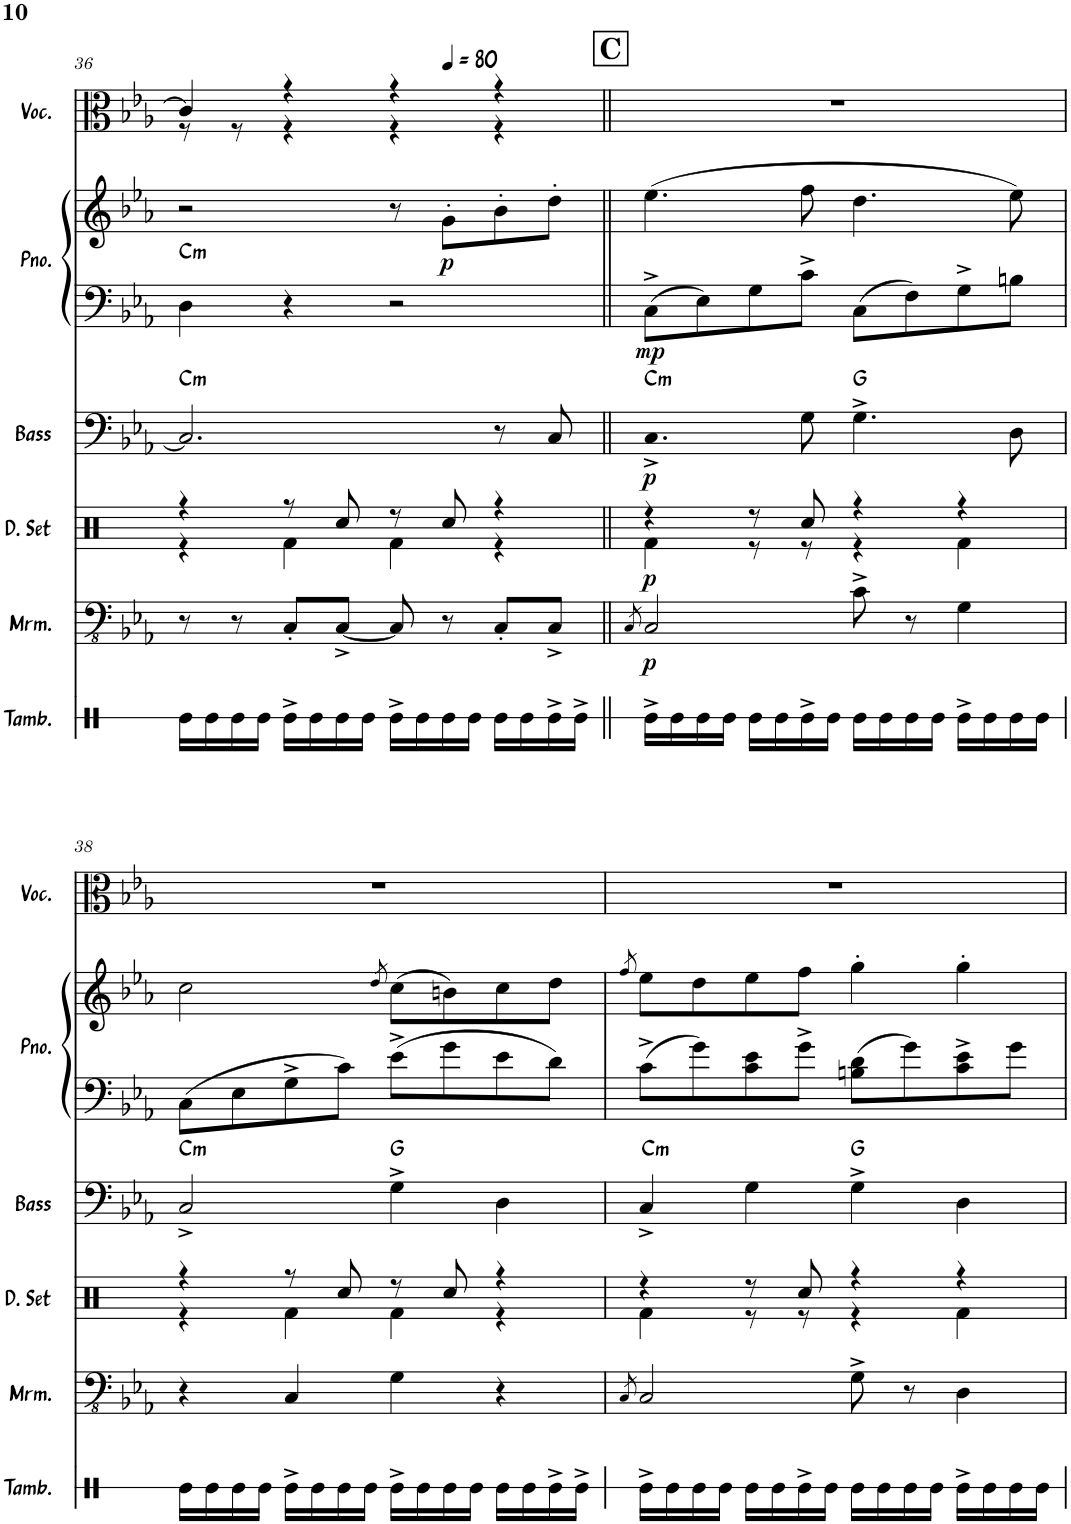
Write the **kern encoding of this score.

**kern	**kern	**dynam	**kern	**dynam	**kern	**dynam	**harte	**kern	**kern	**dynam	**harte	**kern
*part6	*part5	*part5	*part4	*part4	*part3	*part3	*part3	*part2	*part2	*part2	*part2	*part1
*staff7	*staff6	*staff6	*staff5	*staff5	*staff4	*staff4	*	*staff3	*staff2	*staff2/3	*	*staff1
*I"Tambourine	*I"Marimba	*	*I"Drumset	*	*I"Acoustic Bass	*	*	*I"Piano	*	*	*	*I"Vocals
*I'Tamb.	*I'Mrm.	*	*I'D. Set	*	*I'Bass	*	*	*I'Pno.	*	*	*	*I'Voc.
!!LO:PB:g=z
*clefX	*clefFv4	*	*clefX	*	*clefF4	*	*	*clefF4	*clefG2	*	*	*clefC3
*	*	*	*	*	*Trd7c12	*	*	*	*	*	*	*
*k[]	*k[b-e-a-]	*	*k[]	*	*k[b-e-a-]	*	*	*k[b-e-a-]	*k[b-e-a-]	*	*	*k[b-e-a-]
*M4/4	*M4/4	*	*M4/4	*	*M4/4	*	*	*M4/4	*M4/4	*	*	*M4/4
=36	=36	=36	=36	=36	=36	=36	=36	=36	=36	=36	=36	=36
*	*	*	*^	*	*	*	*	*	*	*	*	*^
*	*	*	*	*	*	*	*	*	*	*	*	*	*	*^
!	!	!	!	!	!	!	!	!LO:H:kt=m	!	!	!	!LO:H:kt=m	!	!	!
16Re\LL	8r	.	4r	4r	.	2.C/]	.	C:min	4D\	2r	.	C:min	4c/]	8r	2ryy
16Re\	.	.	.	.	.	.	.	.	.	.	.	.	.	.	.
16Re\	8r	.	.	.	.	.	.	.	.	.	.	.	.	8r	.
16Re\JJ	.	.	.	.	.	.	.	.	.	.	.	.	.	.	.
16Re^\LL	8CC'/L	.	8r	4Rf\	.	.	.	.	4r	.	.	.	4r	4r	.
16Re\	.	.	.	.	.	.	.	.	.	.	.	.	.	.	.
16Re\	[8CC^/J	.	8Rcc/	.	.	.	.	.	.	.	.	.	.	.	.
16Re\JJ	.	.	.	.	.	.	.	.	.	.	.	.	.	.	.
16Re^\LL	8CC/]	.	8r	4Rf\	.	.	.	.	2r	8r	.	.	4r	4r	8ryy
16Re\	.	.	.	.	.	.	.	.	.	.	.	.	.	.	.
*	*	*	*	*	*	*	*	*	*	*	*	*	*MM80	*	*
!	!	!	!	!	!	!	!	!	!	!	!LO:DY:b	!	!	!	!
16Re\	8r	.	8Rcc/	.	.	.	.	.	.	8g'\L	p	.	.	.	4.ryy
16Re\JJ	.	.	.	.	.	.	.	.	.	.	.	.	.	.	.
16Re\LL	8CC'/L	.	4r	4r	.	8r	.	.	.	8b-'\	.	.	4r	4r	.
16Re\	.	.	.	.	.	.	.	.	.	.	.	.	.	.	.
16Re^\	8CC^/J	.	.	.	.	8C/	.	.	.	8dd'\J	.	.	.	.	.
16Re^\JJ	.	.	.	.	.	.	.	.	.	.	.	.	.	.	.
*	*	*	*	*	*	*	*	*	*	*	*	*	*v	*v	*v
!!LO:REH:place=s1:a:B:cj:fs=14:t=C
=37||	=37||	=37||	=37||	=37||	=37||	=37||	=37||	=37||	=37||	=37||	=37||	=37||	=37||
.	8qCC/	.	.	.	.	.	.	.	.	.	.	.	.
!	!	!LO:DY:b	!	!	!LO:DY:b	!	!LO:DY:b	!LO:H:kt=m	!	!	!LO:DY:b=2	!	!
16Re^\LL	2CC/	p	4r	4Rf\	p	4.C^	p	C:min	8C^\L	(4.ee-\	mp	.	1r
16Re\	.	.	.	.	.	.	.	.	.	.	.	.	.
16Re\	.	.	.	.	.	.	.	.	8E-\	.	.	.	.
16Re\JJ	.	.	.	.	.	.	.	.	.	.	.	.	.
16Re\LL	.	.	8r	8r	.	.	.	.	8G\	.	.	.	.
16Re\	.	.	.	.	.	.	.	.	.	.	.	.	.
16Re^\	.	.	8Rcc/	8r	.	8G\	.	.	8c^\J	8ff\	.	.	.
16Re\JJ	.	.	.	.	.	.	.	.	.	.	.	.	.
16Re\LL	8C^\	.	4r	4r	.	4.G^\	.	G:maj	8C\L	4.dd\	.	.	.
16Re\	.	.	.	.	.	.	.	.	.	.	.	.	.
16Re\	8r	.	.	.	.	.	.	.	8F\	.	.	.	.
16Re\JJ	.	.	.	.	.	.	.	.	.	.	.	.	.
16Re^\LL	4GG\	.	4r	4Rf\	.	.	.	.	8G^\	.	.	.	.
16Re\	.	.	.	.	.	.	.	.	.	.	.	.	.
16Re\	.	.	.	.	.	8D\	.	.	8Bn\J	8ee-\)	.	.	.
16Re\JJ	.	.	.	.	.	.	.	.	.	.	.	.	.
!!LO:LB:g=z
=38	=38	=38	=38	=38	=38	=38	=38	=38	=38	=38	=38	=38	=38
!	!	!	!	!	!	!	!	!LO:H:kt=m	!	!	!	!	!
16Re\LL	4r	.	4r	4r	.	2C^/	.	C:min	8C\L	2cc\	.	.	1r
16Re\	.	.	.	.	.	.	.	.	.	.	.	.	.
16Re\	.	.	.	.	.	.	.	.	8E-\	.	.	.	.
16Re\JJ	.	.	.	.	.	.	.	.	.	.	.	.	.
16Re^\LL	4CC/	.	8r	4Rf\	.	.	.	.	8G^\	.	.	.	.
16Re\	.	.	.	.	.	.	.	.	.	.	.	.	.
16Re\	.	.	8Rcc/	.	.	.	.	.	8c\J	.	.	.	.
16Re\JJ	.	.	.	.	.	.	.	.	.	.	.	.	.
.	.	.	.	.	.	.	.	.	.	8qdd/	.	.	.
16Re^\LL	4GG\	.	8r	4Rf\	.	4G^\	.	G:maj	8e-^\L	(8cc\L	.	.	.
16Re\	.	.	.	.	.	.	.	.	.	.	.	.	.
16Re\	.	.	8Rcc/	.	.	.	.	.	8g\	8bn\)	.	.	.
16Re\JJ	.	.	.	.	.	.	.	.	.	.	.	.	.
16Re\LL	4r	.	4r	4r	.	4D\	.	.	8e-\	8cc\	.	.	.
16Re\	.	.	.	.	.	.	.	.	.	.	.	.	.
16Re^\	.	.	.	.	.	.	.	.	8d\J	8dd\J	.	.	.
16Re^\JJ	.	.	.	.	.	.	.	.	.	.	.	.	.
=39	=39	=39	=39	=39	=39	=39	=39	=39	=39	=39	=39	=39	=39
.	8qCC/	.	.	.	.	.	.	.	.	8qff/	.	.	.
!	!	!	!	!	!	!	!	!LO:H:kt=m	!	!	!	!	!
16Re^\LL	2CC/	.	4r	4Rf\	.	4C^/	.	C:min	8c^\L	8ee-\L	.	.	1r
16Re\	.	.	.	.	.	.	.	.	.	.	.	.	.
16Re\	.	.	.	.	.	.	.	.	8g\	8dd\	.	.	.
16Re\JJ	.	.	.	.	.	.	.	.	.	.	.	.	.
16Re\LL	.	.	8r	8r	.	4G\	.	.	8c\ 8e-\	8ee-\	.	.	.
16Re\	.	.	.	.	.	.	.	.	.	.	.	.	.
16Re^\	.	.	8Rcc/	8r	.	.	.	.	8g^\J	8ff\J	.	.	.
16Re\JJ	.	.	.	.	.	.	.	.	.	.	.	.	.
16Re\LL	8GG^\	.	4r	4r	.	4G^\	.	G:maj	8Bn\ 8d\L	4gg'\	.	.	.
16Re\	.	.	.	.	.	.	.	.	.	.	.	.	.
16Re\	8r	.	.	.	.	.	.	.	8g\	.	.	.	.
16Re\JJ	.	.	.	.	.	.	.	.	.	.	.	.	.
16Re^\LL	4DD\	.	4r	4Rf\	.	4D\	.	.	8c\^ 8e-\^	4gg'\	.	.	.
16Re\	.	.	.	.	.	.	.	.	.	.	.	.	.
16Re\	.	.	.	.	.	.	.	.	8g\J	.	.	.	.
16Re\JJ	.	.	.	.	.	.	.	.	.	.	.	.	.
*	*	*	*v	*v	*	*	*	*	*	*	*	*	*
=	=	=	=	=	=	=	=	=	=	=	=	=
*-	*-	*-	*-	*-	*-	*-	*-	*-	*-	*-	*-	*-
